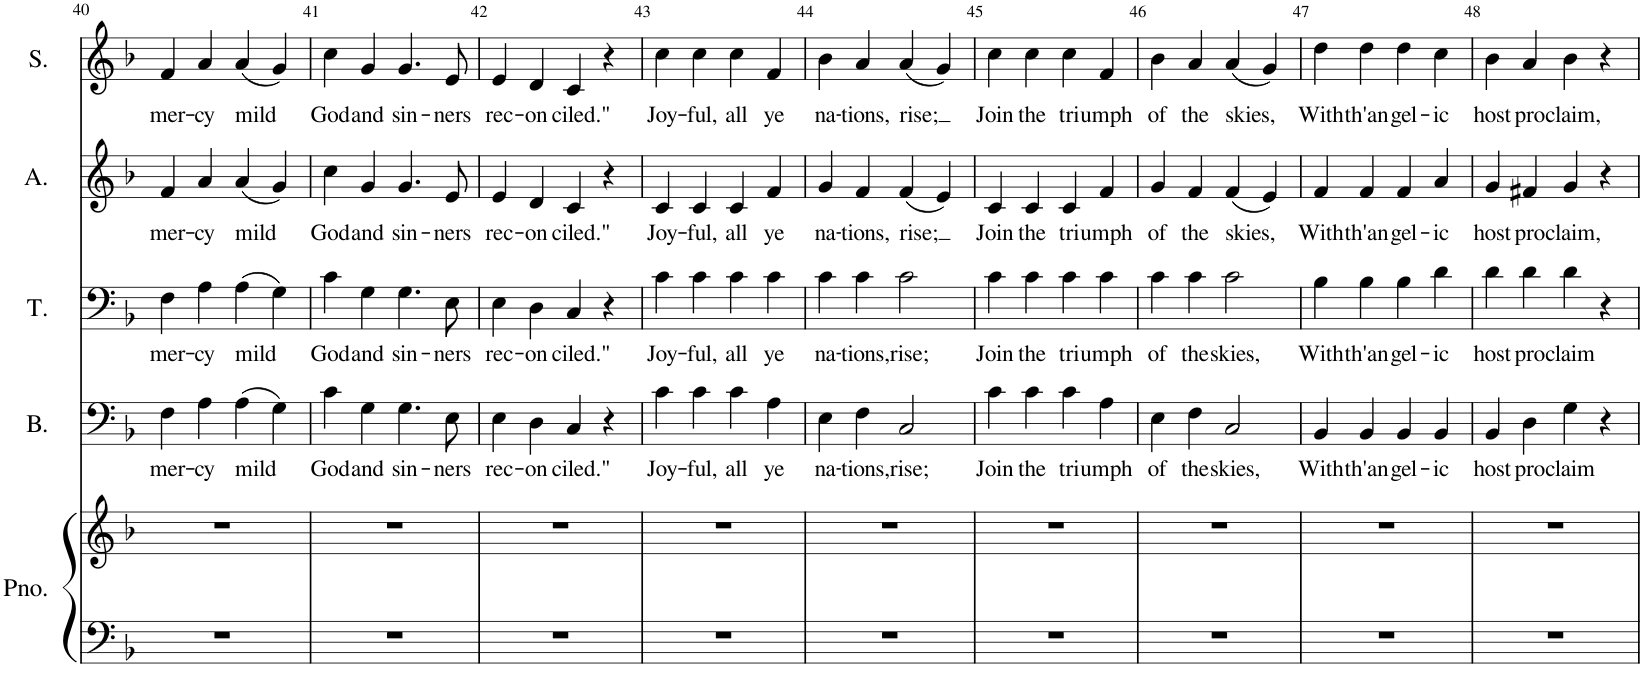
**kern	**kern	**kern	**text	**kern	**text	**kern	**text	**kern	**text
*part5	*part5	*part4	*part4	*part3	*part3	*part2	*part2	*part1	*part1
*staff6	*staff5	*staff4	*staff4	*staff3	*staff3	*staff2	*staff2	*staff1	*staff1
*I"Piano	*	*I"Bass	*	*I"Tenor	*	*I"Alto	*	*I"Soprano	*
*I'Pno.	*	*I'B.	*	*I'T.	*	*I'A.	*	*I'S.	*
!!LO:PB:g=z
*clefF4	*clefG2	*clefF4	*	*clefF4	*	*clefG2	*	*clefG2	*
*k[b-]	*k[b-]	*k[b-]	*	*k[b-]	*	*k[b-]	*	*k[b-]	*
*M4/4	*M4/4	*M4/4	*	*M4/4	*	*M4/4	*	*M4/4	*
=40	=40	=40	=40	=40	=40	=40	=40	=40	=40
!	!	!	!LO:LY:b	!	!LO:LY:b	!	!LO:LY:b	!	!LO:LY:b
1r	1r	4F\	mer-	4F\	mer-	4f/	mer-	4f/	mer-
!	!	!	!LO:LY:b	!	!LO:LY:b	!	!LO:LY:b	!	!LO:LY:b
.	.	4A\	-cy	4A\	-cy	4a/	-cy	4a/	-cy
!	!	!	!LO:LY:b	!	!LO:LY:b	!	!LO:LY:b	!	!LO:LY:b
.	.	(4A\	mild	(4A\	mild	(4a/	mild	(4a/	mild
.	.	4G\)	.	4G\)	.	4g/)	.	4g/)	.
=41	=41	=41	=41	=41	=41	=41	=41	=41	=41
!	!	!	!LO:LY:b	!	!LO:LY:b	!	!LO:LY:b	!	!LO:LY:b
1r	1r	4c\	God	4c\	God	4cc\	God	4cc\	God
!	!	!	!LO:LY:b	!	!LO:LY:b	!	!LO:LY:b	!	!LO:LY:b
.	.	4G\	and	4G\	and	4g/	and	4g/	and
!	!	!	!LO:LY:b	!	!LO:LY:b	!	!LO:LY:b	!	!LO:LY:b
.	.	4.G\	sin-	4.G\	sin-	4.g/	sin-	4.g/	sin-
!	!	!	!LO:LY:b	!	!LO:LY:b	!	!LO:LY:b	!	!LO:LY:b
.	.	8E\	-ners	8E\	-ners	8e/	-ners	8e/	-ners
=42	=42	=42	=42	=42	=42	=42	=42	=42	=42
!	!	!	!LO:LY:b	!	!LO:LY:b	!	!LO:LY:b	!	!LO:LY:b
1r	1r	4E\	rec-	4E\	rec-	4e/	rec-	4e/	rec-
!	!	!	!LO:LY:b	!	!LO:LY:b	!	!LO:LY:b	!	!LO:LY:b
.	.	4D\	-on-	4D\	-on-	4d/	-on-	4d/	-on-
!	!	!	!LO:LY:b	!	!LO:LY:b	!	!LO:LY:b	!	!LO:LY:b
.	.	4C/	-ciled."	4C/	-ciled."	4c/	-ciled."	4c/	-ciled."
.	.	4r	.	4r	.	4r	.	4r	.
=43	=43	=43	=43	=43	=43	=43	=43	=43	=43
!	!	!	!LO:LY:b	!	!LO:LY:b	!	!LO:LY:b	!	!LO:LY:b
1r	1r	4c\	Joy-	4c\	Joy-	4c/	Joy-	4cc\	Joy-
!	!	!	!LO:LY:b	!	!LO:LY:b	!	!LO:LY:b	!	!LO:LY:b
.	.	4c\	-ful,	4c\	-ful,	4c/	-ful,	4cc\	-ful,
!	!	!	!LO:LY:b	!	!LO:LY:b	!	!LO:LY:b	!	!LO:LY:b
.	.	4c\	all	4c\	all	4c/	all	4cc\	all
!	!	!	!LO:LY:b	!	!LO:LY:b	!	!LO:LY:b	!	!LO:LY:b
.	.	4A\	ye	4c\	ye	4f/	ye	4f/	ye
=44	=44	=44	=44	=44	=44	=44	=44	=44	=44
!	!	!	!LO:LY:b	!	!LO:LY:b	!	!LO:LY:b	!	!LO:LY:b
1r	1r	4E\	na-	4c\	na-	4g/	na-	4b-\	na-
!	!	!	!LO:LY:b	!	!LO:LY:b	!	!LO:LY:b	!	!LO:LY:b
.	.	4F\	-tions,	4c\	-tions,	4f/	-tions,	4a/	-tions,
!	!	!	!LO:LY:b	!	!LO:LY:b	!	!LO:LY:b	!	!LO:LY:b
.	.	2C/	rise;	2c\	rise;	(4f/	rise;	(4a/	rise;
.	.	.	.	.	.	4e/)	.	4g/)	.
=45	=45	=45	=45	=45	=45	=45	=45	=45	=45
!	!	!	!LO:LY:b	!	!LO:LY:b	!	!LO:LY:b	!	!LO:LY:b
1r	1r	4c\	Join	4c\	Join	4c/	Join	4cc\	Join
!	!	!	!LO:LY:b	!	!LO:LY:b	!	!LO:LY:b	!	!LO:LY:b
.	.	4c\	the	4c\	the	4c/	the	4cc\	the
!	!	!	!LO:LY:b	!	!LO:LY:b	!	!LO:LY:b	!	!LO:LY:b
.	.	4c\	tri-	4c\	tri-	4c/	tri-	4cc\	tri-
!	!	!	!LO:LY:b	!	!LO:LY:b	!	!LO:LY:b	!	!LO:LY:b
.	.	4A\	-umph	4c\	-umph	4f/	-umph	4f/	-umph
=46	=46	=46	=46	=46	=46	=46	=46	=46	=46
!	!	!	!LO:LY:b	!	!LO:LY:b	!	!LO:LY:b	!	!LO:LY:b
1r	1r	4E\	of	4c\	of	4g/	of	4b-\	of
!	!	!	!LO:LY:b	!	!LO:LY:b	!	!LO:LY:b	!	!LO:LY:b
.	.	4F\	the	4c\	the	4f/	the	4a/	the
!	!	!	!LO:LY:b	!	!LO:LY:b	!	!LO:LY:b	!	!LO:LY:b
.	.	2C/	skies,	2c\	skies,	(4f/	skies,	(4a/	skies,
.	.	.	.	.	.	4e/)	.	4g/)	.
=47	=47	=47	=47	=47	=47	=47	=47	=47	=47
!	!	!	!LO:LY:b	!	!LO:LY:b	!	!LO:LY:b	!	!LO:LY:b
1r	1r	4BB-/	With	4B-\	With	4f/	With	4dd\	With
!	!	!	!LO:LY:b	!	!LO:LY:b	!	!LO:LY:b	!	!LO:LY:b
.	.	4BB-/	th'an-	4B-\	th'an-	4f/	th'an-	4dd\	th'an-
!	!	!	!LO:LY:b	!	!LO:LY:b	!	!LO:LY:b	!	!LO:LY:b
.	.	4BB-/	-gel-	4B-\	-gel-	4f/	-gel-	4dd\	-gel-
!	!	!	!LO:LY:b	!	!LO:LY:b	!	!LO:LY:b	!	!LO:LY:b
.	.	4BB-/	-ic	4d\	-ic	4a/	-ic	4cc\	-ic
=48	=48	=48	=48	=48	=48	=48	=48	=48	=48
!	!	!	!LO:LY:b	!	!LO:LY:b	!	!LO:LY:b	!	!LO:LY:b
1r	1r	4BB-/	host	4d\	host	4g/	host	4b-\	host
!	!	!	!LO:LY:b	!	!LO:LY:b	!	!LO:LY:b	!	!LO:LY:b
.	.	4D\	pro-	4d\	pro-	4f#X/	pro-	4a/	pro-
!	!	!	!LO:LY:b	!	!LO:LY:b	!	!LO:LY:b	!	!LO:LY:b
.	.	4G\	-claim	4d\	-claim	4g/	-claim,	4b-\	-claim,
.	.	4r	.	4r	.	4r	.	4r	.
=	=	=	=	=	=	=	=	=	=
*-	*-	*-	*-	*-	*-	*-	*-	*-	*-
